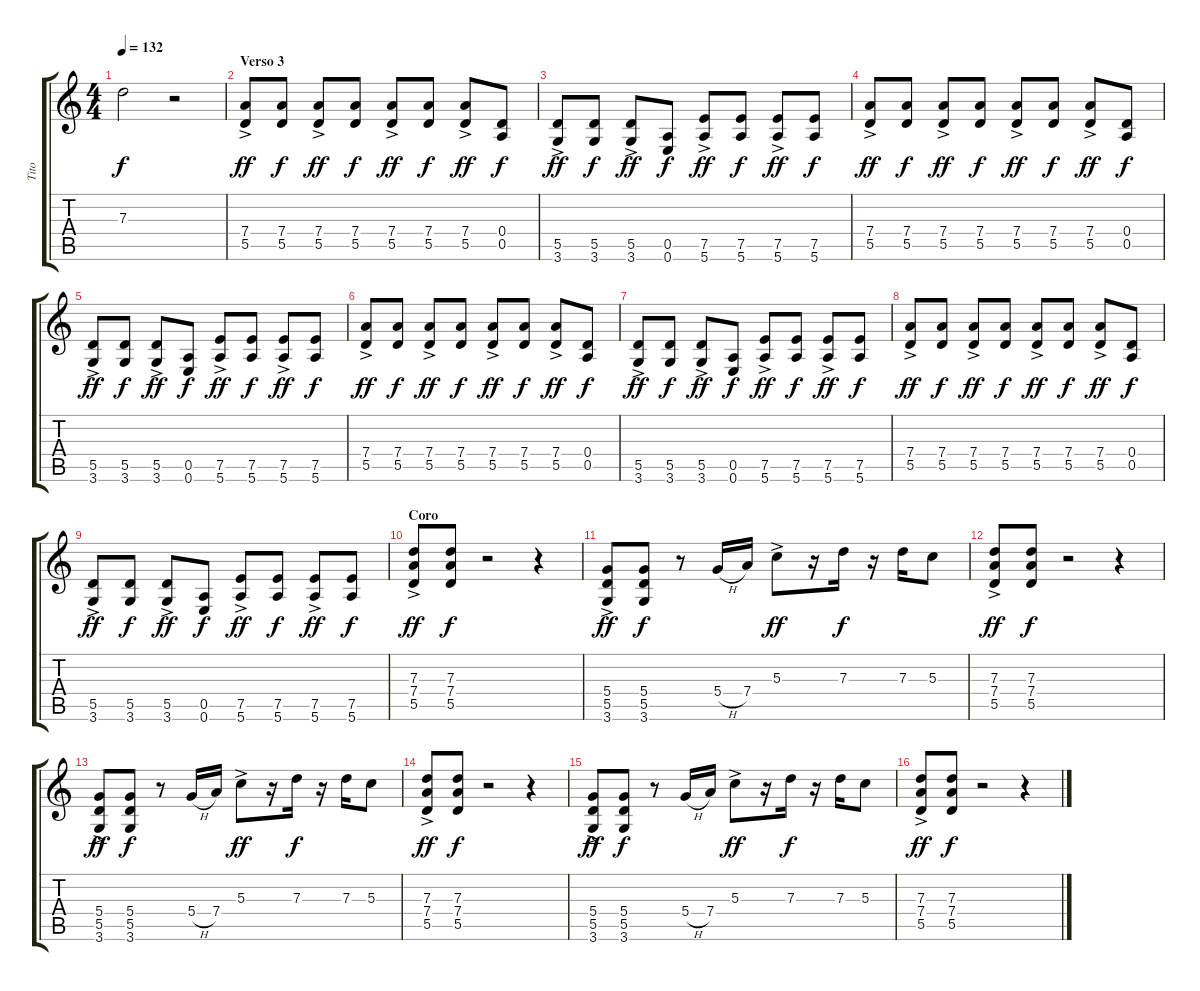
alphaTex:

\track ("Tito" "Tito") {instrument overdrivenguitar}
\staff {score tabs}
\tuning (E4 B3 G3 D3 A2 E2) {hide}
\ts (4 4)
\tempo 132
\clef g2
\ks c
7.3{t}.2{dy f} r.2 |
\section ("" "Verso 3")
(7.4{ac} 5.5).8{dy ff instrument electricguitarmuted} (7.4 5.5).8{dy f} (7.4{ac} 5.5).8{dy ff} (7.4 5.5).8{dy f} (7.4{ac} 5.5).8{dy ff} (7.4 5.5).8{dy f} (7.4{ac} 5.5).8{dy ff} (0.4 0.5).8{dy f} |
(5.5{ac} 3.6).8{dy ff} (5.5 3.6).8{dy f} (5.5{ac} 3.6).8{dy ff} (0.5 0.6).8{dy f} (7.5{ac} 5.6).8{dy ff} (7.5 5.6).8{dy f} (7.5{ac} 5.6).8{dy ff} (7.5 5.6).8{dy f} |
(7.4{ac} 5.5).8{dy ff} (7.4 5.5).8{dy f} (7.4{ac} 5.5).8{dy ff} (7.4 5.5).8{dy f} (7.4{ac} 5.5).8{dy ff} (7.4 5.5).8{dy f} (7.4{ac} 5.5).8{dy ff} (0.4 0.5).8{dy f} |
(5.5{ac} 3.6).8{dy ff} (5.5 3.6).8{dy f} (5.5{ac} 3.6).8{dy ff} (0.5 0.6).8{dy f} (7.5{ac} 5.6).8{dy ff} (7.5 5.6).8{dy f} (7.5{ac} 5.6).8{dy ff} (7.5 5.6).8{dy f} |
(7.4{ac} 5.5).8{dy ff volume 8} (7.4 5.5).8{dy f} (7.4{ac} 5.5).8{dy ff} (7.4 5.5).8{dy f} (7.4{ac} 5.5).8{dy ff} (7.4 5.5).8{dy f} (7.4{ac} 5.5).8{dy ff} (0.4 0.5).8{dy f} |
(5.5{ac} 3.6).8{dy ff} (5.5 3.6).8{dy f} (5.5{ac} 3.6).8{dy ff} (0.5 0.6).8{dy f} (7.5{ac} 5.6).8{dy ff} (7.5 5.6).8{dy f} (7.5{ac} 5.6).8{dy ff} (7.5 5.6).8{dy f} |
(7.4{ac} 5.5).8{dy ff} (7.4 5.5).8{dy f} (7.4{ac} 5.5).8{dy ff} (7.4 5.5).8{dy f} (7.4{ac} 5.5).8{dy ff} (7.4 5.5).8{dy f} (7.4{ac} 5.5).8{dy ff} (0.4 0.5).8{dy f} |
(5.5{ac} 3.6).8{dy ff} (5.5 3.6).8{dy f} (5.5{ac} 3.6).8{dy ff} (0.5 0.6).8{dy f} (7.5{ac} 5.6).8{dy ff} (7.5 5.6).8{dy f} (7.5{ac} 5.6).8{dy ff} (7.5 5.6).8{dy f} |
\section ("" "Coro")
(7.3{ac} 7.4 5.5).8{dy ff volume 14 balance 4 instrument overdrivenguitar} (7.3 7.4 5.5).8{dy f} r.2 r.4 |
(5.4{ac} 5.5 3.6).8{dy ff} (5.4 5.5 3.6).8{dy f} r.8 5.4{h}.16 7.4.16 5.3{ac}.8{dy ff} r.16 7.3.16{dy f} r.16 7.3.16 5.3.8 |
(7.3{ac} 7.4 5.5).8{dy ff} (7.3 7.4 5.5).8{dy f} r.2 r.4 |
(5.4{ac} 5.5 3.6).8{dy ff} (5.4 5.5 3.6).8{dy f} r.8 5.4{h}.16 7.4.16 5.3{ac}.8{dy ff} r.16 7.3.16{dy f} r.16 7.3.16 5.3.8 |
(7.3{ac} 7.4 5.5).8{dy ff} (7.3 7.4 5.5).8{dy f} r.2 r.4 |
(5.4{ac} 5.5 3.6).8{dy ff} (5.4 5.5 3.6).8{dy f} r.8 5.4{h}.16 7.4.16 5.3{ac}.8{dy ff} r.16 7.3.16{dy f} r.16 7.3.16 5.3.8 |
(7.3{ac} 7.4 5.5).8{dy ff} (7.3 7.4 5.5).8{dy f} r.2 r.4
